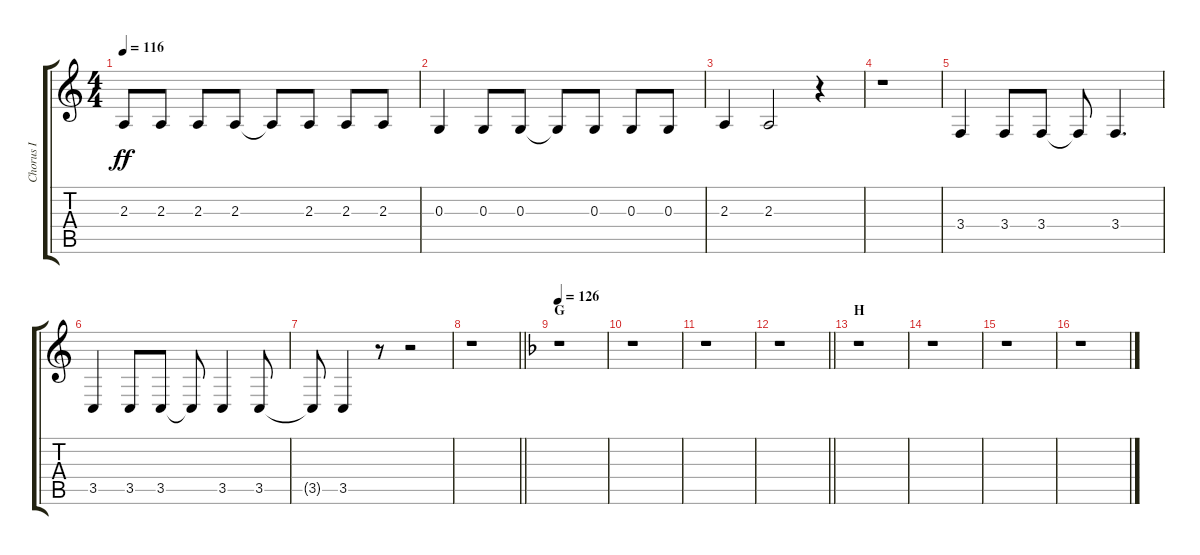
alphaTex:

\track ("Chorus I" "Chorus I") {instrument voiceoohs}
\staff {score tabs}
\tuning (E4 B3 G3 D3 A2 E2) {hide}
\ts (4 4)
\tempo 116
\clef g2
\ks c
2.3.8{dy ff} 2.3.8 2.3.8 2.3.8 2.3{t}.8 2.3.8 2.3.8 2.3.8 |
0.3.4 0.3.8 0.3.8 0.3{t}.8 0.3.8 0.3.8 0.3.8 |
2.3.4 2.3.2 r.4 |
r.1 |
3.4.4 3.4.8 3.4.8 3.4{t}.8 3.4.4{d} |
3.5.4 3.5.8 3.5.8 3.5{t}.8 3.5.4 3.5.8 |
3.5{t}.8 3.5.4 r.8 r.2 |
\barLineRight lightlight
r.1 |
\section ("" "G")
\tempo 126
\ks f
r.1 |
r.1 |
r.1 |
\barLineRight lightlight
r.1 |
\section ("" "H")
r.1 |
r.1 |
r.1 |
r.1
